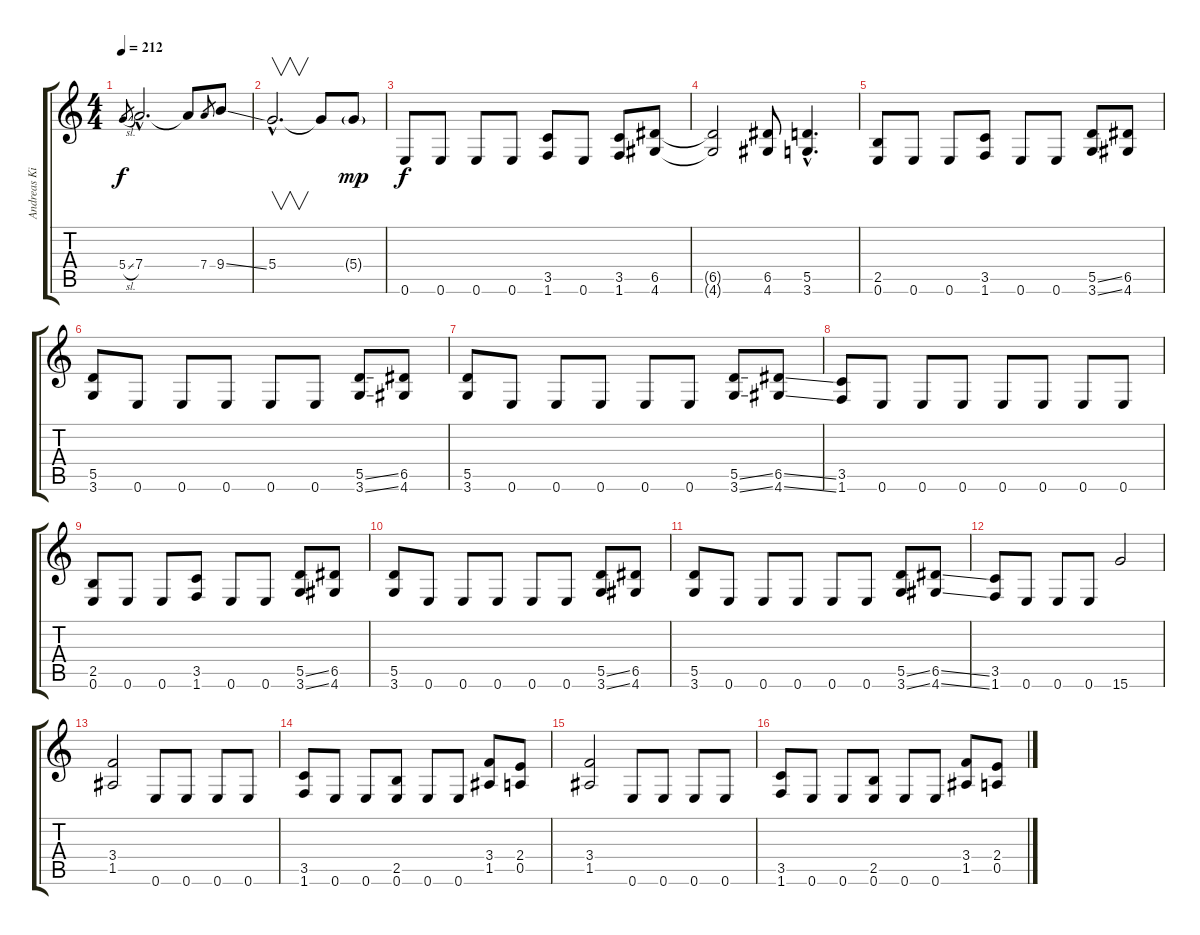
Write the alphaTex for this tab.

\track ("Andreas Kisser" "Andreas Ki") {instrument distortionguitar}
\staff {score tabs}
\tuning (E4 B3 G3 D3 A2 E2) {hide}
\ts (4 4)
\tempo 212
\clef g2
\ks c
5.4{sl}.8{gr dy f} 7.4{hac}.2{d} 7.4{t}.8 7.4.8{gr} 9.4{ss}.8 |
5.4{hac}.2{v d} 5.4{t}.8 5.4{g}.8{dy mp} |
0.6.8{dy f} 0.6.8 0.6.8 0.6.8 (3.5 1.6).8 0.6.8 (3.5 1.6).8 (6.5 4.6).8 |
(6.5{t} 4.6{t}).2 (6.5 4.6).8 (5.5{hac} 3.6{hac}).4{d} |
(2.5 0.6).8 0.6.8 0.6.8 (3.5 1.6).8 0.6.8 0.6.8 (5.5{ss} 3.6{ss}).8 (6.5 4.6).8 |
(5.5 3.6).8 0.6.8 0.6.8 0.6.8 0.6.8 0.6.8 (5.5{ss} 3.6{ss}).8 (6.5 4.6).8 |
(5.5 3.6).8 0.6.8 0.6.8 0.6.8 0.6.8 0.6.8 (5.5{ss} 3.6{ss}).8 (6.5{ss} 4.6{ss}).8 |
(3.5 1.6).8 0.6.8 0.6.8 0.6.8 0.6.8 0.6.8 0.6.8 0.6.8 |
(2.5 0.6).8 0.6.8 0.6.8 (3.5 1.6).8 0.6.8 0.6.8 (5.5{ss} 3.6{ss}).8 (6.5 4.6).8 |
(5.5 3.6).8 0.6.8 0.6.8 0.6.8 0.6.8 0.6.8 (5.5{ss} 3.6{ss}).8 (6.5 4.6).8 |
(5.5 3.6).8 0.6.8 0.6.8 0.6.8 0.6.8 0.6.8 (5.5{ss} 3.6{ss}).8 (6.5{ss} 4.6{ss}).8 |
(3.5 1.6).8 0.6.8 0.6.8 0.6.8 15.6.2 |
(3.4 1.5).2 0.6.8 0.6.8 0.6.8 0.6.8 |
(3.5 1.6).8 0.6.8 0.6.8 (2.5 0.6).8 0.6.8 0.6.8 (3.4 1.5).8 (2.4 0.5).8 |
(3.4 1.5).2 0.6.8 0.6.8 0.6.8 0.6.8 |
(3.5 1.6).8 0.6.8 0.6.8 (2.5 0.6).8 0.6.8 0.6.8 (3.4 1.5).8 (2.4 0.5).8
